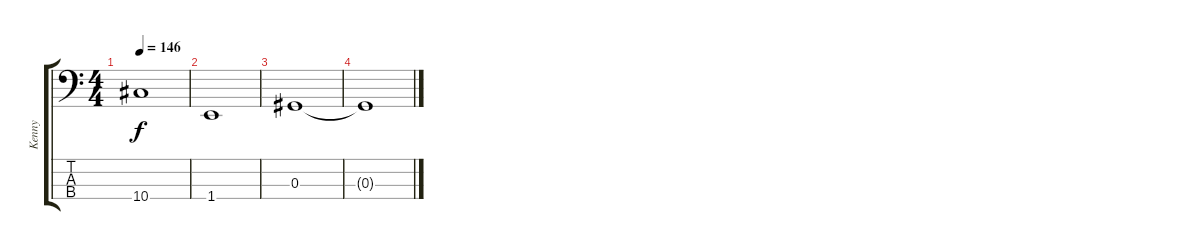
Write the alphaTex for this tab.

\track ("Kenny" "Kenny") {instrument electricbassfinger}
\staff {score tabs}
\tuning (Gb2 Db2 Ab1 Eb1) {hide}
\ts (4 4)
\tempo 146
\clef f4
\ks c
10.4.1{dy f} |
1.4.1 |
0.3.1 |
0.3{t}.1
